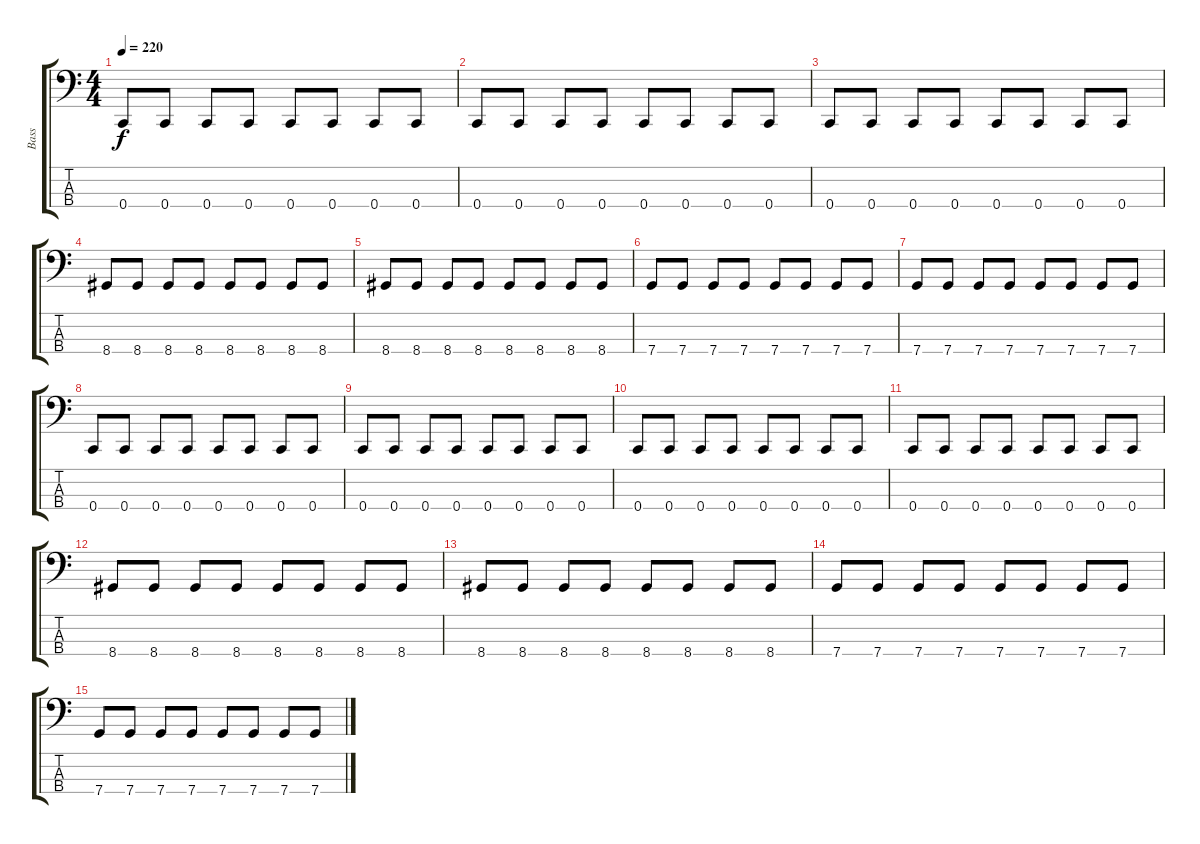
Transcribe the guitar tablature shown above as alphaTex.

\track ("Bass" "Bass") {instrument electricbasspick}
\staff {score tabs}
\tuning (F2 C2 G1 C1) {hide}
\ts (4 4)
\tempo 220
\clef f4
\ks c
0.4.8{dy f} 0.4.8 0.4.8 0.4.8 0.4.8 0.4.8 0.4.8 0.4.8 |
0.4.8 0.4.8 0.4.8 0.4.8 0.4.8 0.4.8 0.4.8 0.4.8 |
0.4.8 0.4.8 0.4.8 0.4.8 0.4.8 0.4.8 0.4.8 0.4.8 |
8.4.8 8.4.8 8.4.8 8.4.8 8.4.8 8.4.8 8.4.8 8.4.8 |
8.4.8 8.4.8 8.4.8 8.4.8 8.4.8 8.4.8 8.4.8 8.4.8 |
7.4.8 7.4.8 7.4.8 7.4.8 7.4.8 7.4.8 7.4.8 7.4.8 |
7.4.8 7.4.8 7.4.8 7.4.8 7.4.8 7.4.8 7.4.8 7.4.8 |
0.4.8 0.4.8 0.4.8 0.4.8 0.4.8 0.4.8 0.4.8 0.4.8 |
0.4.8 0.4.8 0.4.8 0.4.8 0.4.8 0.4.8 0.4.8 0.4.8 |
0.4.8 0.4.8 0.4.8 0.4.8 0.4.8 0.4.8 0.4.8 0.4.8 |
0.4.8 0.4.8 0.4.8 0.4.8 0.4.8 0.4.8 0.4.8 0.4.8 |
8.4.8 8.4.8 8.4.8 8.4.8 8.4.8 8.4.8 8.4.8 8.4.8 |
8.4.8 8.4.8 8.4.8 8.4.8 8.4.8 8.4.8 8.4.8 8.4.8 |
7.4.8 7.4.8 7.4.8 7.4.8 7.4.8 7.4.8 7.4.8 7.4.8 |
7.4.8 7.4.8 7.4.8 7.4.8 7.4.8 7.4.8 7.4.8 7.4.8
